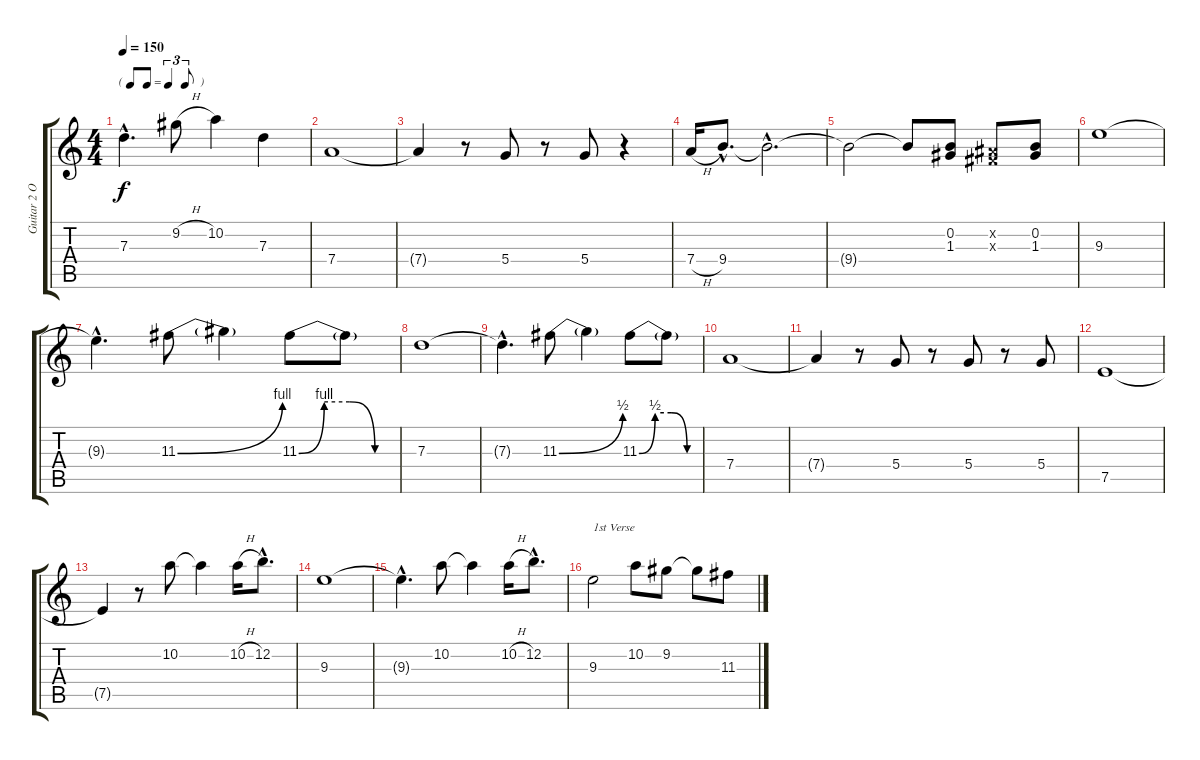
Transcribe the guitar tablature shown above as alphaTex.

\track ("Guitar 2 Overdrive" "Guitar 2 O") {instrument overdrivenguitar}
\staff {score tabs}
\tuning (E4 B3 G3 D3 A2 E2) {hide}
\ts (4 4)
\tf triplet8th
\tempo 150
\clef g2
\ks c
7.3{hac t}.4{d dy f} 9.2{h}.8 10.2.4 7.3.4 |
7.4.1 |
7.4{t}.4 r.8 5.4.8 r.8 5.4.8 r.4 |
7.4{h}.16 9.4{hac}.8{d} 9.4{hac t}.2{d} |
9.4{t}.2 9.4{t}.8 (0.2 1.3).8 (-1.2{x} -1.3{x}).8 (0.2 1.3).8 |
9.3.1 |
9.3{hac t}.4{d} 11.3{be (bend 0 0 60 4)}.8 11.3{t}.4 11.3{be (custom 0 0 15 4 30 4 45 0 60 0)}.8 11.3{t}.8 |
7.3.1 |
7.3{hac t}.4{d} 11.3{be (bend 0 0 60 2)}.8 11.3{t}.4 11.3{be (custom 0 0 15 2 30 2 45 0 60 0)}.8 11.3{t}.8 |
7.4.1 |
7.4{t}.4 r.8 5.4.8 r.8 5.4.8 r.8 5.4.8 |
7.5.1 |
7.5{t}.4 r.8 10.2.8 10.2{t}.4 10.2{h}.16 12.2{hac}.8{d} |
9.3.1 |
9.3{hac t}.4{d} 10.2.8 10.2{t}.4 10.2{h}.16 12.2{hac}.8{d} |
9.3.2{txt "1st Verse"} 10.2.8 9.2.8 9.2{t}.8 11.3.8
